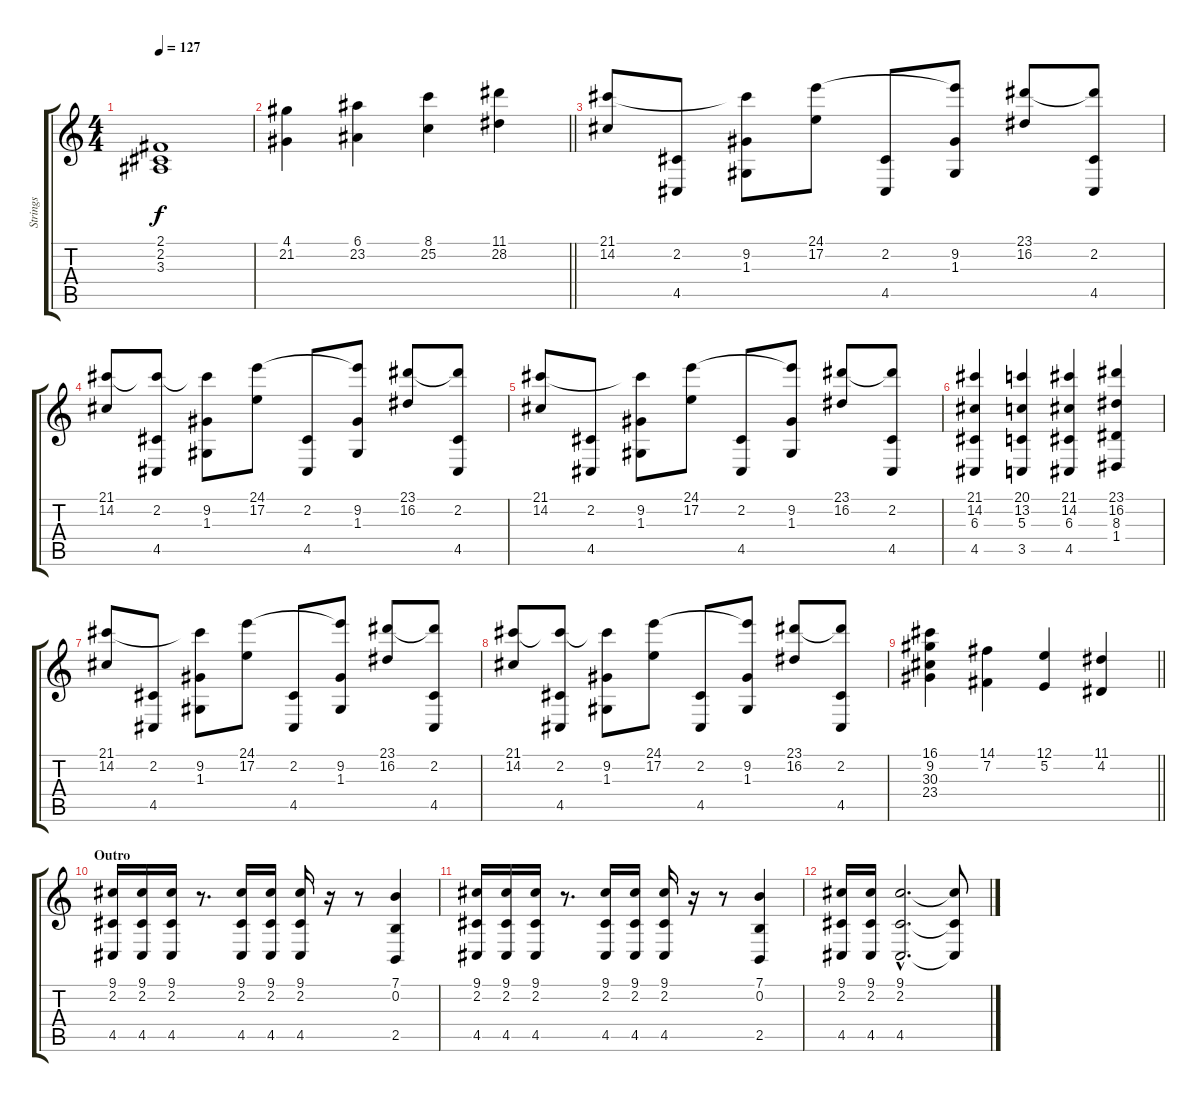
\track ("Strings" "Strings") {instrument stringensemble1}
\staff {score tabs}
\tuning (E4 B3 G3 D3 A2 E2) {hide}
\ts (4 4)
\tempo 127
\clef g2
\ks c
(2.1 2.2 3.3).1{dy f} |
\barLineRight lightlight
(4.1 21.2).4{volume 10 instrument stringensemble1} (6.1 23.2).4 (8.1 25.2).4 (11.1 28.2).4 |
\section ("" "")
(21.1 14.2).8 (2.2 4.5).8 (21.1{t} 9.2 1.3).8 (24.1 17.2).8 (2.2 4.5).8 (24.1{t} 9.2 1.3).8 (23.1 16.2).8 (23.1{t} 2.2 4.5).8 |
(21.1 14.2).8 (21.1{t} 2.2 4.5).8 (21.1{t} 9.2 1.3).8 (24.1 17.2).8 (2.2 4.5).8 (24.1{t} 9.2 1.3).8 (23.1 16.2).8 (23.1{t} 2.2 4.5).8 |
(21.1 14.2).8 (2.2 4.5).8 (21.1{t} 9.2 1.3).8 (24.1 17.2).8 (2.2 4.5).8 (24.1{t} 9.2 1.3).8 (23.1 16.2).8 (23.1{t} 2.2 4.5).8 |
(21.1 14.2 6.3 4.5).4 (20.1 13.2 5.3 3.5).4 (21.1 14.2 6.3 4.5).4 (23.1 16.2 8.3 1.4).4 |
(21.1 14.2).8 (2.2 4.5).8 (21.1{t} 9.2 1.3).8 (24.1 17.2).8 (2.2 4.5).8 (24.1{t} 9.2 1.3).8 (23.1 16.2).8 (23.1{t} 2.2 4.5).8 |
(21.1 14.2).8 (21.1{t} 2.2 4.5).8 (21.1{t} 9.2 1.3).8 (24.1 17.2).8 (2.2 4.5).8 (24.1{t} 9.2 1.3).8 (23.1 16.2).8 (23.1{t} 2.2 4.5).8 |
\barLineRight lightlight
(16.1 9.2 30.3 23.4).4 (14.1 7.2).4 (12.1 5.2).4 (11.1 4.2).4 |
\section ("" "Outro")
(9.1 2.2 4.5).16{volume 13} (9.1 2.2 4.5).16 (9.1 2.2 4.5).16 r.8{d} (9.1 2.2 4.5).16 (9.1 2.2 4.5).16 (9.1 2.2 4.5).16 r.16 r.8 (7.1 0.2 2.5).4 |
(9.1 2.2 4.5).16 (9.1 2.2 4.5).16 (9.1 2.2 4.5).16 r.8{d} (9.1 2.2 4.5).16 (9.1 2.2 4.5).16 (9.1 2.2 4.5).16 r.16 r.8 (7.1 0.2 2.5).4 |
(9.1 2.2 4.5).16 (9.1 2.2 4.5).16 (9.1{hac} 2.2{hac} 4.5{hac}).2{d} (9.1{t} 2.2{t} 4.5{t}).8
